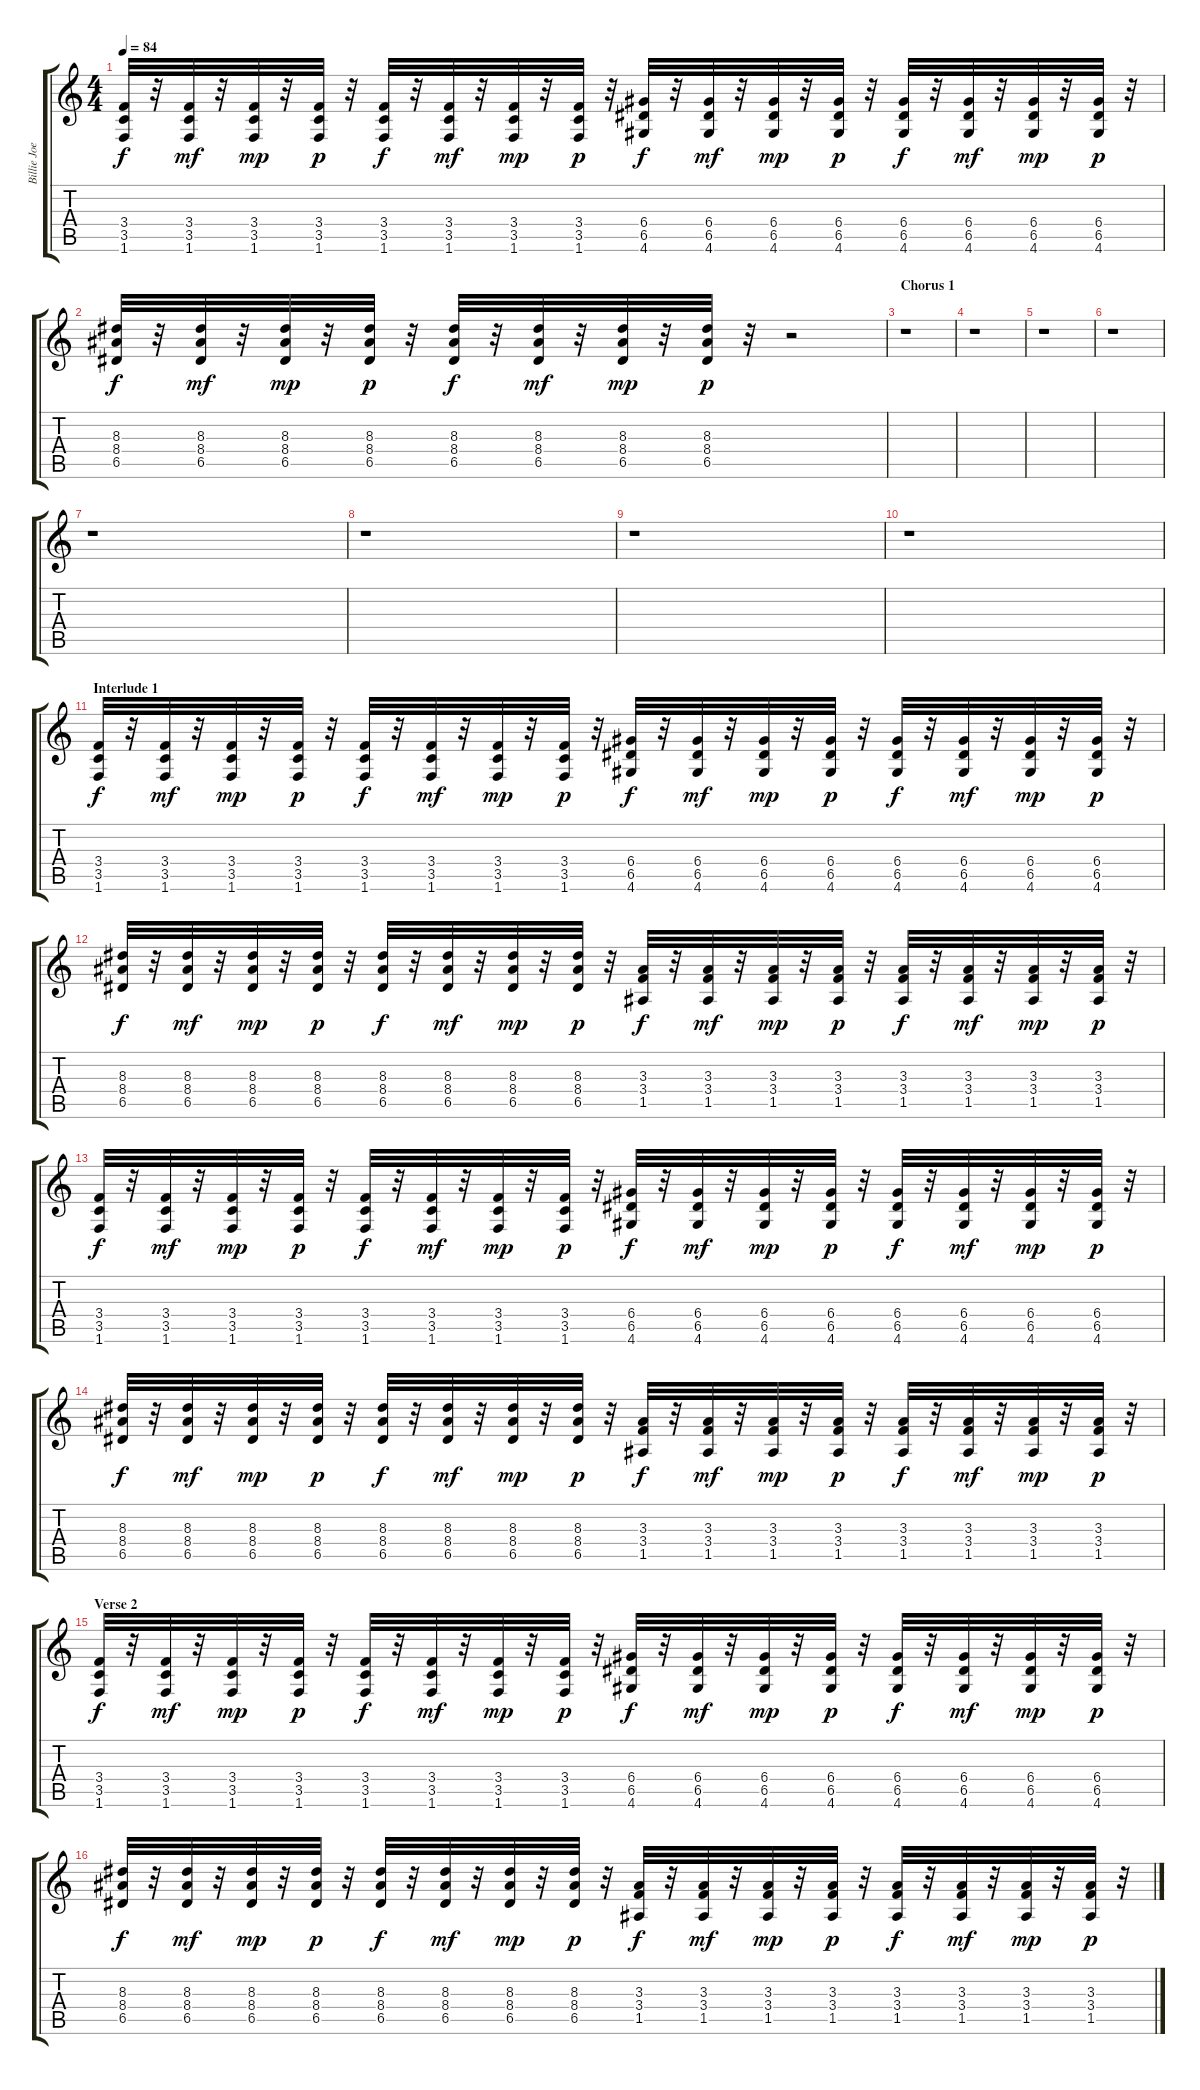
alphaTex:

\track ("Billie Joe Amrstrong - Rhythm 1" "Billie Joe") {instrument overdrivenguitar}
\staff {score tabs}
\tuning (E4 B3 G3 D3 A2 E2) {hide}
\ts (4 4)
\tempo 84
\clef g2
\ks c
(3.4 3.5 1.6).32{dy f} r.32 (3.4 3.5 1.6).32{dy mf} r.32 (3.4 3.5 1.6).32{dy mp} r.32 (3.4 3.5 1.6).32{dy p} r.32 (3.4 3.5 1.6).32{dy f} r.32 (3.4 3.5 1.6).32{dy mf} r.32 (3.4 3.5 1.6).32{dy mp} r.32 (3.4 3.5 1.6).32{dy p} r.32 (6.4 6.5 4.6).32{dy f} r.32 (6.4 6.5 4.6).32{dy mf} r.32 (6.4 6.5 4.6).32{dy mp} r.32 (6.4 6.5 4.6).32{dy p} r.32 (6.4 6.5 4.6).32{dy f} r.32 (6.4 6.5 4.6).32{dy mf} r.32 (6.4 6.5 4.6).32{dy mp} r.32 (6.4 6.5 4.6).32{dy p} r.32 |
(8.3 8.4 6.5).32{dy f} r.32 (8.3 8.4 6.5).32{dy mf} r.32 (8.3 8.4 6.5).32{dy mp} r.32 (8.3 8.4 6.5).32{dy p} r.32 (8.3 8.4 6.5).32{dy f} r.32 (8.3 8.4 6.5).32{dy mf} r.32 (8.3 8.4 6.5).32{dy mp} r.32 (8.3 8.4 6.5).32{dy p} r.32 r.2 |
\section ("" "Chorus 1")
r.1 |
r.1 |
r.1 |
r.1 |
r.1 |
r.1 |
r.1 |
r.1 |
\section ("" "Interlude 1")
(3.4 3.5 1.6).32{dy f} r.32 (3.4 3.5 1.6).32{dy mf} r.32 (3.4 3.5 1.6).32{dy mp} r.32 (3.4 3.5 1.6).32{dy p} r.32 (3.4 3.5 1.6).32{dy f} r.32 (3.4 3.5 1.6).32{dy mf} r.32 (3.4 3.5 1.6).32{dy mp} r.32 (3.4 3.5 1.6).32{dy p} r.32 (6.4 6.5 4.6).32{dy f} r.32 (6.4 6.5 4.6).32{dy mf} r.32 (6.4 6.5 4.6).32{dy mp} r.32 (6.4 6.5 4.6).32{dy p} r.32 (6.4 6.5 4.6).32{dy f} r.32 (6.4 6.5 4.6).32{dy mf} r.32 (6.4 6.5 4.6).32{dy mp} r.32 (6.4 6.5 4.6).32{dy p} r.32 |
(8.3 8.4 6.5).32{dy f} r.32 (8.3 8.4 6.5).32{dy mf} r.32 (8.3 8.4 6.5).32{dy mp} r.32 (8.3 8.4 6.5).32{dy p} r.32 (8.3 8.4 6.5).32{dy f} r.32 (8.3 8.4 6.5).32{dy mf} r.32 (8.3 8.4 6.5).32{dy mp} r.32 (8.3 8.4 6.5).32{dy p} r.32 (3.3 3.4 1.5).32{dy f} r.32 (3.3 3.4 1.5).32{dy mf} r.32 (3.3 3.4 1.5).32{dy mp} r.32 (3.3 3.4 1.5).32{dy p} r.32 (3.3 3.4 1.5).32{dy f} r.32 (3.3 3.4 1.5).32{dy mf} r.32 (3.3 3.4 1.5).32{dy mp} r.32 (3.3 3.4 1.5).32{dy p} r.32 |
(3.4 3.5 1.6).32{dy f} r.32 (3.4 3.5 1.6).32{dy mf} r.32 (3.4 3.5 1.6).32{dy mp} r.32 (3.4 3.5 1.6).32{dy p} r.32 (3.4 3.5 1.6).32{dy f} r.32 (3.4 3.5 1.6).32{dy mf} r.32 (3.4 3.5 1.6).32{dy mp} r.32 (3.4 3.5 1.6).32{dy p} r.32 (6.4 6.5 4.6).32{dy f} r.32 (6.4 6.5 4.6).32{dy mf} r.32 (6.4 6.5 4.6).32{dy mp} r.32 (6.4 6.5 4.6).32{dy p} r.32 (6.4 6.5 4.6).32{dy f} r.32 (6.4 6.5 4.6).32{dy mf} r.32 (6.4 6.5 4.6).32{dy mp} r.32 (6.4 6.5 4.6).32{dy p} r.32 |
(8.3 8.4 6.5).32{dy f} r.32 (8.3 8.4 6.5).32{dy mf} r.32 (8.3 8.4 6.5).32{dy mp} r.32 (8.3 8.4 6.5).32{dy p} r.32 (8.3 8.4 6.5).32{dy f} r.32 (8.3 8.4 6.5).32{dy mf} r.32 (8.3 8.4 6.5).32{dy mp} r.32 (8.3 8.4 6.5).32{dy p} r.32 (3.3 3.4 1.5).32{dy f} r.32 (3.3 3.4 1.5).32{dy mf} r.32 (3.3 3.4 1.5).32{dy mp} r.32 (3.3 3.4 1.5).32{dy p} r.32 (3.3 3.4 1.5).32{dy f} r.32 (3.3 3.4 1.5).32{dy mf} r.32 (3.3 3.4 1.5).32{dy mp} r.32 (3.3 3.4 1.5).32{dy p} r.32 |
\section ("" "Verse 2")
(3.4 3.5 1.6).32{dy f} r.32 (3.4 3.5 1.6).32{dy mf} r.32 (3.4 3.5 1.6).32{dy mp} r.32 (3.4 3.5 1.6).32{dy p} r.32 (3.4 3.5 1.6).32{dy f} r.32 (3.4 3.5 1.6).32{dy mf} r.32 (3.4 3.5 1.6).32{dy mp} r.32 (3.4 3.5 1.6).32{dy p} r.32 (6.4 6.5 4.6).32{dy f} r.32 (6.4 6.5 4.6).32{dy mf} r.32 (6.4 6.5 4.6).32{dy mp} r.32 (6.4 6.5 4.6).32{dy p} r.32 (6.4 6.5 4.6).32{dy f} r.32 (6.4 6.5 4.6).32{dy mf} r.32 (6.4 6.5 4.6).32{dy mp} r.32 (6.4 6.5 4.6).32{dy p} r.32 |
(8.3 8.4 6.5).32{dy f} r.32 (8.3 8.4 6.5).32{dy mf} r.32 (8.3 8.4 6.5).32{dy mp} r.32 (8.3 8.4 6.5).32{dy p} r.32 (8.3 8.4 6.5).32{dy f} r.32 (8.3 8.4 6.5).32{dy mf} r.32 (8.3 8.4 6.5).32{dy mp} r.32 (8.3 8.4 6.5).32{dy p} r.32 (3.3 3.4 1.5).32{dy f} r.32 (3.3 3.4 1.5).32{dy mf} r.32 (3.3 3.4 1.5).32{dy mp} r.32 (3.3 3.4 1.5).32{dy p} r.32 (3.3 3.4 1.5).32{dy f} r.32 (3.3 3.4 1.5).32{dy mf} r.32 (3.3 3.4 1.5).32{dy mp} r.32 (3.3 3.4 1.5).32{dy p} r.32
